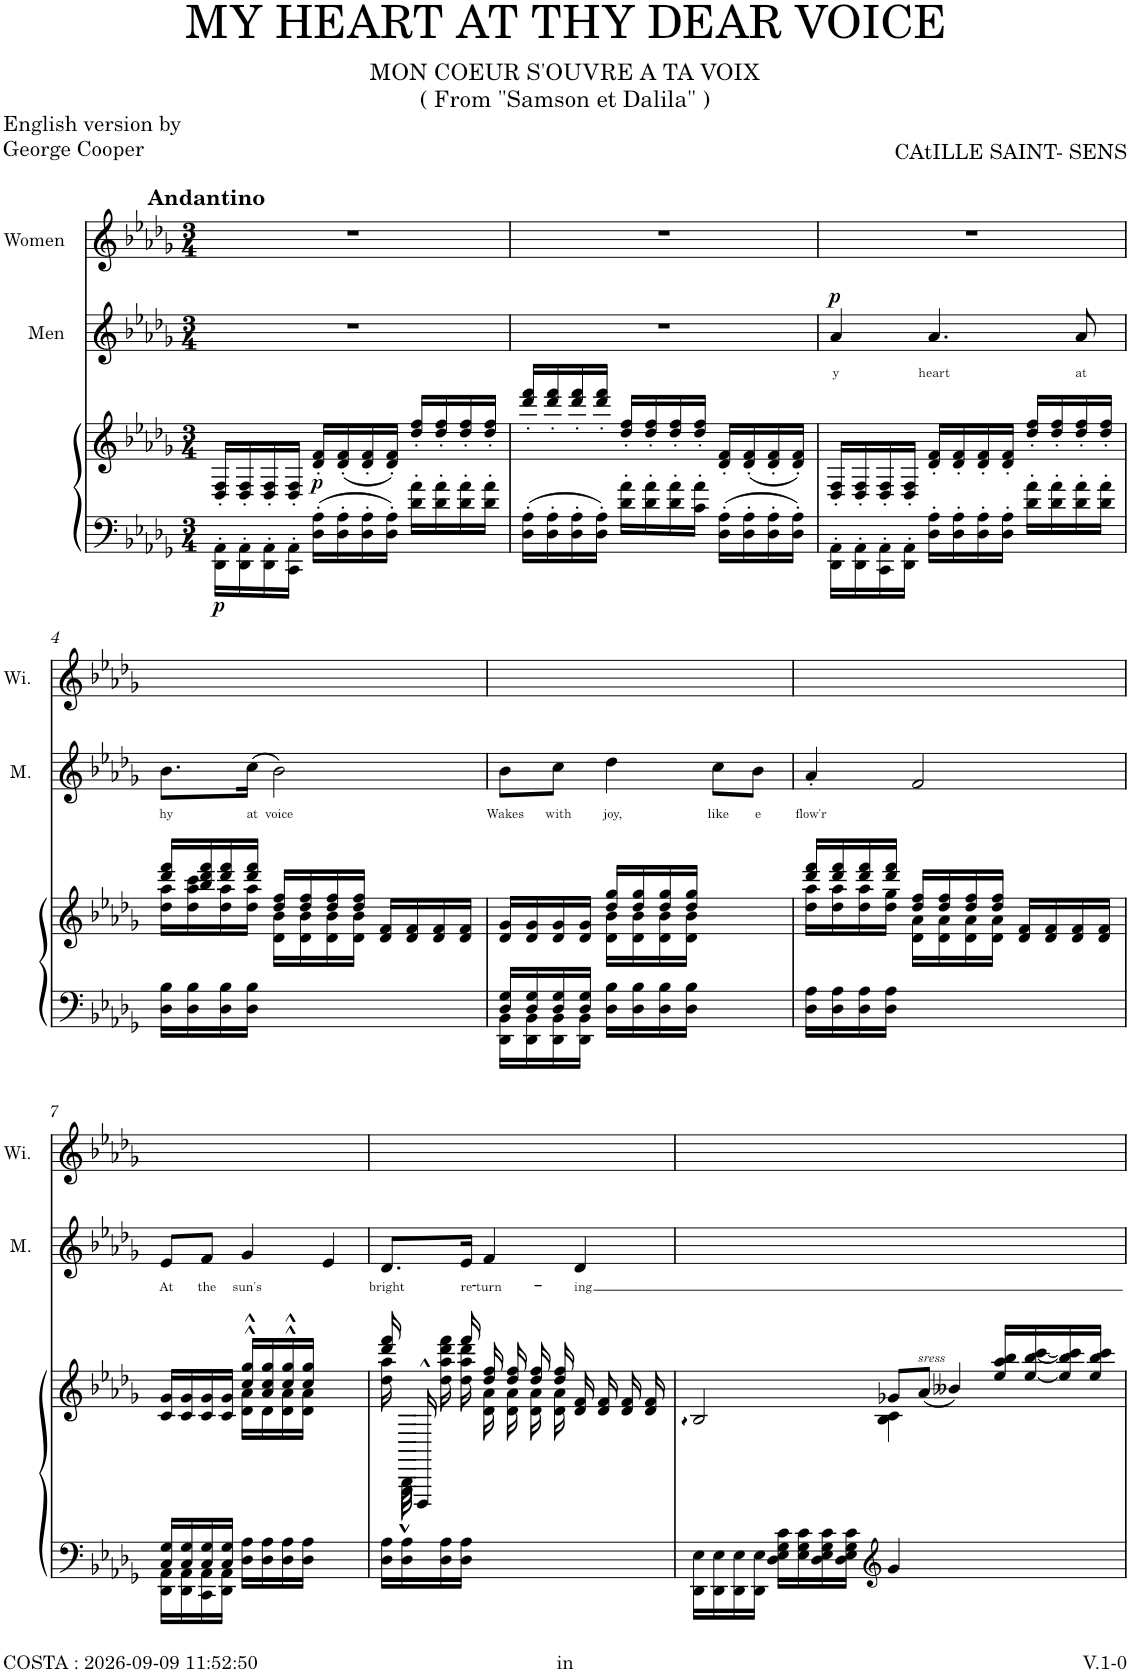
**kern	**dynam	**kern	**dynam	**kern	**text	**dynam	**kern
*part4	*part4	*part3	*part3	*part2	*part2	*part2	*part1
*staff4	*staff4	*staff3	*staff3	*staff2	*staff2	*staff2	*staff1
*I"Grand Piano	*	*I"Grand Piano	*	*I"Men	*	*	*I"Women
*I'Pno	*	*I'Pno	*	*I'M.	*	*	*
*clefF4	*	*clefG2	*	*clefG2	*	*	*clefG2
*k[b-e-a-d-g-]	*	*k[b-e-a-d-g-]	*	*k[b-e-a-d-g-]	*	*	*k[b-e-a-d-g-]
*D-:	*	*D-:	*	*D-:	*	*	*D-:
*M3/4	*	*M3/4	*	*M3/4	*	*	*M3/4
=1	=1	=1	=1	=1	=1	=1	=1
!	!	!	!	!	!	!	!LO:TX:a:B:t=Andantino
!	!LO:DY:b	!	!	!	!	!	!
16DD-\' 16AA-\'LL	p	16D-/' 16F/'LL	.	2.r	.	.	2.r
16DD-\' 16AA-\'	.	16D-/' 16F/'	.	.	.	.	.
16DD-\' 16AA-\'	.	16D-/' 16F/'	.	.	.	.	.
16CC\' 16AA-\'JJ	.	16D-/' 16F/'JJ	.	.	.	.	.
!	!	!	!LO:DY:b	!	!	!	!
(>16D-\' 16A-\'LL	.	16d-/' 16f/'LL	p	.	.	.	.
16D-\' 16A-\'	.	(<16d-/' 16f/'	.	.	.	.	.
16D-\' 16A-\'	.	16d-/' 16f/'	.	.	.	.	.
16D-\' 16A-\'JJ)	.	16d-/' 16f/'JJ)	.	.	.	.	.
16d-\' 16a-\'LL	.	16dd-/' 16ff/'LL	.	.	.	.	.
16d-\' 16a-\'	.	16dd-/' 16ff/'	.	.	.	.	.
16d-\' 16a-\'	.	16dd-/' 16ff/'	.	.	.	.	.
16d-\' 16a-\'JJ	.	16dd-/' 16ff/'JJ	.	.	.	.	.
=2	=2	=2	=2	=2	=2	=2	=2
(>16D-\' 16A-\'LL	.	16ddd-/' 16fff/'LL	.	2.r	.	.	2.r
16D-\' 16A-\'	.	16ddd-/' 16fff/'	.	.	.	.	.
16D-\' 16A-\'	.	16ddd-/' 16fff/'	.	.	.	.	.
16D-\' 16A-\'JJ)	.	16ddd-/' 16fff/'JJ	.	.	.	.	.
16d-\' 16a-\'LL	.	16dd-/' 16ff/'LL	.	.	.	.	.
16d-\' 16a-\'	.	16dd-/' 16ff/'	.	.	.	.	.
16d-\' 16a-\'	.	16dd-/' 16ff/'	.	.	.	.	.
16c\' 16a-\'JJ	.	16dd-/' 16ff/'JJ	.	.	.	.	.
(>16D-\' 16A-\'LL	.	16d-/' 16f/'LL	.	.	.	.	.
16D-\' 16A-\'	.	(<16d-/' 16f/'	.	.	.	.	.
16D-\' 16A-\'	.	16d-/' 16f/'	.	.	.	.	.
16D-\' 16A-\'JJ)	.	16d-/' 16f/'JJ)	.	.	.	.	.
=3	=3	=3	=3	=3	=3	=3	=3
!	!	!	!	!	!LO:LY:b	!LO:DY:a	!
16DD-\' 16AA-\'LL	.	16D-/' 16F/'LL	.	4a-/	y	p	2.r
16DD-\' 16AA-\'	.	16D-/' 16F/'	.	.	.	.	.
16CC\' 16AA-\'	.	16D-/' 16F/'	.	.	.	.	.
16DD-\' 16AA-\'JJ	.	16D-/' 16F/'JJ	.	.	.	.	.
!	!	!	!	!	!LO:LY:b	!	!
16D-\' 16A-\'LL	.	16d-/' 16f/'LL	.	4.a-/	heart	.	.
16D-\' 16A-\'	.	16d-/' 16f/'	.	.	.	.	.
16D-\' 16A-\'	.	16d-/' 16f/'	.	.	.	.	.
16D-\' 16A-\'JJ	.	16d-/' 16f/'JJ	.	.	.	.	.
16d-\' 16a-\'LL	.	16dd-/' 16ff/'LL	.	.	.	.	.
16d-\' 16a-\'	.	16dd-/' 16ff/'	.	.	.	.	.
!	!	!	!	!	!LO:LY:b	!	!
16d-\' 16a-\'	.	16dd-/' 16ff/'	.	8a-/	at	.	.
16d-\' 16a-\'JJ	.	16dd-/' 16ff/'JJ	.	.	.	.	.
!!LO:LB:g=z
=4	=4	=4	=4	=4	=4	=4	=4
*	*	*^	*	*	*	*	*
!	!	!	!	!	!	!LO:LY:b	!	!
16D-\ 16B-\LL	.	16ddd-/ 16fff/LL	16dd-\ 16aa-\LL	.	8.b-\L	hy	.	2.ryy
16D-\ 16B-\	.	16bb-/ 16ddd-/ 16fff/	16dd-\ 16aa-\ 16ccc\	.	.	.	.	.
16D-\ 16B-\	.	16ddd-/ 16fff/	16dd-\ 16aa-\	.	.	.	.	.
!	!	!	!	!	!	!LO:LY:b	!	!
16D-\ 16B-\JJ	.	16ddd-/ 16fff/JJ	16dd-\ 16aa-\JJ	.	(>16cc\Jk	at	.	.
!	!	!	!	!	!	!LO:LY:b	!	!
2ryy	.	16dd-/ 16ff/LL	16d-\ 16b-\LL	.	2b-\)	voice	.	.
.	.	16dd-/ 16ff/	16d-\ 16b-\	.	.	.	.	.
.	.	16dd-/ 16ff/	16d-\ 16b-\	.	.	.	.	.
.	.	16dd-/ 16ff/JJ	16d-\ 16b-\JJ	.	.	.	.	.
.	.	16d-/ 16f/LL	4ryy	.	.	.	.	.
.	.	16d-/ 16f/	.	.	.	.	.	.
.	.	16d-/ 16f/	.	.	.	.	.	.
.	.	16d-/ 16f/JJ	.	.	.	.	.	.
=5	=5	=5	=5	=5	=5	=5	=5	=5
*^	*	*	*	*	*	*	*	*
!	!	!	!	!	!	!	!LO:LY:b	!	!
16D-/ 16G-/LL	16DD-\ 16BB-\LL	.	16d-/ 16g-/LL	4ryy	.	8b-\L	Wakes	.	2.ryy
16D-/ 16G-/	16DD-\ 16BB-\	.	16d-/ 16g-/	.	.	.	.	.	.
!	!	!	!	!	!	!	!LO:LY:b	!	!
16D-/ 16G-/	16DD-\ 16BB-\	.	16d-/ 16g-/	.	.	8cc\J	with	.	.
16D-/ 16G-/JJ	16DD-\ 16BB-\JJ	.	16d-/ 16g-/JJ	.	.	.	.	.	.
!	!	!	!	!	!	!	!LO:LY:b	!	!
16D-\ 16B-\LL	2ryy	.	16dd-/ 16gg-/LL	16d-\ 16b-\LL	.	4dd-\	joy,	.	.
16D-\ 16B-\	.	.	16dd-/ 16gg-/	16d-\ 16b-\	.	.	.	.	.
16D-\ 16B-\	.	.	16dd-/ 16gg-/	16d-\ 16b-\	.	.	.	.	.
16D-\ 16B-\JJ	.	.	16dd-/ 16gg-/JJ	16d-\ 16b-\JJ	.	.	.	.	.
!	!	!	!	!	!	!	!LO:LY:b	!	!
4ryy	.	.	4ryy	4ryy	.	8cc\L	like	.	.
!	!	!	!	!	!	!	!LO:LY:b	!	!
.	.	.	.	.	.	8b-\J	e	.	.
*v	*v	*	*	*	*	*	*	*	*
=6	=6	=6	=6	=6	=6	=6	=6	=6
!	!	!	!	!	!	!LO:LY:b	!	!
16D-\ 16A-\LL	.	16ddd-/ 16fff/LL	16dd-\ 16aa-\LL	.	4a-'/	flow'r	.	2.ryy
16D-\ 16A-\	.	16ddd-/ 16fff/	16dd-\ 16aa-\	.	.	.	.	.
16D-\ 16A-\	.	16ddd-/ 16fff/	16dd-\ 16aa-\	.	.	.	.	.
16D-\ 16A-\JJ	.	16ddd-/ 16fff/JJ	16dd-\ 16gg-\JJ	.	.	.	.	.
2ryy	.	16dd-/ 16ff/LL	16d-\ 16a-\LL	.	2f/	.	.	.
.	.	16dd-/ 16ff/	16d-\ 16a-\	.	.	.	.	.
.	.	16dd-/ 16ff/	16d-\ 16a-\	.	.	.	.	.
.	.	16dd-/ 16ff/JJ	16d-\ 16a-\JJ	.	.	.	.	.
.	.	16d-/ 16f/LL	4ryy	.	.	.	.	.
.	.	16d-/ 16f/	.	.	.	.	.	.
.	.	16d-/ 16f/	.	.	.	.	.	.
.	.	16d-/ 16f/JJ	.	.	.	.	.	.
!!LO:LB:g=z
=7	=7	=7	=7	=7	=7	=7	=7	=7
*^	*	*	*	*	*	*	*	*
!	!	!	!	!	!	!	!LO:LY:b	!	!
16C/ 16G-/LL	16DD-\ 16AA-\LL	.	16c/ 16g-/LL	4ryy	.	8e-/L	At	.	2.ryy
16C/ 16G-/	16DD-\ 16AA-\	.	16c/ 16g-/	.	.	.	.	.	.
!	!	!	!	!	!	!	!LO:LY:b	!	!
16C/ 16G-/	16CC\ 16AA-\	.	16c/ 16g-/	.	.	8f/J	the	.	.
16C/ 16G-/JJ	16DD-\ 16AA-\JJ	.	16c/ 16g-/JJ	.	.	.	.	.	.
!	!	!	!	!	!	!	!LO:LY:b	!	!
16D-\ 16A-\LL	2ryy	.	16cc/^^ 16gg-/^^LL	16d-\ 16a-\LL	.	4g-/	sun's	.	.
16D-\ 16A-\	.	.	16a-/ 16cc/ 16gg-/	16d-\	.	.	.	.	.
16D-\ 16A-\	.	.	16cc/^^ 16gg-/^^	16d-\ 16a-\	.	.	.	.	.
16D-\ 16A-\JJ	.	.	16cc/ 16gg-/JJ	16d-\ 16a-\JJ	.	.	.	.	.
4ryy	.	.	4ryy	4ryy	.	4e-/	.	.	.
*v	*v	*	*	*	*	*	*	*	*
=8	=8	=8	=8	=8	=8	=8	=8	=8
*	*	*	*^	*	*	*	*	*
!	!	!	!	!	!	!	!LO:LY:b	!	!
16D-\ 16A-\LL	.	16ddd-/ 16fff/	16dd-\ 16aa-\	16ryy	.	8.d-/L	bright	.	2.ryy
16D-\ 16A-\	.	16GGG-^^\	16DDD-^^/	16BBB-^^\	.	.	.	.	.
16D-\ 16A-\	.	16dd-\ 16aa-\ 16ddd-\ 16fff\	16ryy	2ryy	.	.	.	.	.
!	!	!	!	!	!	!	!LO:LY:b	!	!
16D-\ 16A-\JJ	.	16fff/	16dd-\ 16aa-\ 16ddd-\	.	.	16e-/Jk	re-	.	.
!	!	!	!	!	!	!	!LO:LY:b	!	!
2ryy	.	16dd-/ 16ff/	16d-\ 16a-\	.	.	4f/	-turn-	.	.
.	.	16dd-/ 16ff/	16d-\ 16a-\	.	.	.	.	.	.
.	.	16dd-/ 16ff/	16d-\ 16a-\	.	.	.	.	.	.
.	.	16dd-/ 16ff/	16d-\ 16a-\	.	.	.	.	.	.
!	!	!	!	!	!	!	!LO:LY:b	!	!
.	.	16d-/ 16f/	4ryy	.	.	4d-/	-ing	.	.
.	.	16d-/ 16f/	.	.	.	.	.	.	.
.	.	16d-/ 16f/	.	8ryy	.	.	.	.	.
.	.	16d-/ 16f/	.	.	.	.	.	.	.
*	*	*	*v	*v	*	*	*	*	*
=9	=9	=9	=9	=9	=9	=9	=9	=9
16DD-\ 16E-\LL	.	2B-/	2ryy	.	2.ryy	.	.	2.ryy
16DD-\ 16E-\	.	.	.	.	.	.	.	.
16DD-\ 16E-\	.	.	.	.	.	.	.	.
16DD-\ 16E-\JJ	.	.	.	.	.	.	.	.
16D-\ 16E-\ 16G-\ 16c\LL	.	.	.	.	.	.	.	.
16E-\ 16G-\ 16c\	.	.	.	.	.	.	.	.
16D-\ 16E-\ 16G-\ 16c\	.	.	.	.	.	.	.	.
16D-\ 16E-\ 16G-\ 16c\JJ	.	.	.	.	.	.	.	.
*clefG2	*	*	*	*	*	*	*	*
4g-/	.	4B-\ 4c\	8g-X/L	.	.	.	.	.
!	!	!	!LO:TX:a:i:t=sress	!	!	!	!	!
.	.	.	8a-/J	.	.	.	.	.
2ryy	.	(4b--X/	2ryy	.	2ryy	.	.	2ryy
.	.	16ee-/ 16aa-/ 16bb-/LL	.	.	.	.	.	.
.	.	[<16ee-/ [<16bb-/ [<16ccc/	.	.	.	.	.	.
.	.	16ee-/] 16bb-/] 16ccc/]	.	.	.	.	.	.
.	.	16ee-/ 16bb-/ 16ccc/JJ	.	.	.	.	.	.
*	*	*v	*v	*	*	*	*	*
=	=	=	=	=	=	=	=
*-	*-	*-	*-	*-	*-	*-	*-
